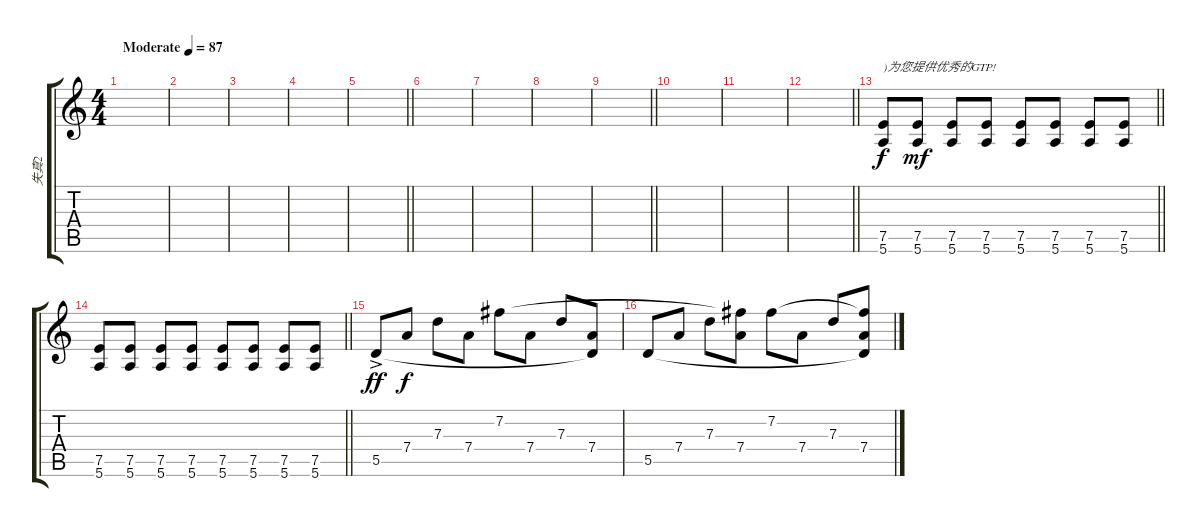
\track ("失真2" "失真2") {instrument overdrivenguitar}
\staff {score tabs}
\tuning (E4 B3 G3 D3 A2 E2) {hide}
\ts (4 4)
\tempo (87 "Moderate")
\clef g2
\ks c
|
|
|
|
\barLineRight lightlight
|
\section ("" "")
|
|
|
\barLineRight lightlight
|
|
|
\barLineRight lightlight
|
\section ("" "")
\barLineRight lightlight
(7.5 5.6).8{txt ")为您提供优秀的GTP!"} (7.5 5.6).8{dy mf} (7.5 5.6).8 (7.5 5.6).8 (7.5 5.6).8 (7.5 5.6).8 (7.5 5.6).8 (7.5 5.6).8 |
\barLineRight lightlight
(7.5 5.6).8 (7.5 5.6).8 (7.5 5.6).8 (7.5 5.6).8 (7.5 5.6).8 (7.5 5.6).8 (7.5 5.6).8 (7.5 5.6).8 |
\section ("" "")
5.5{ac}.8{dy ff} 7.4.8{dy f} 7.3.8 7.4.8 7.2.8 7.4.8 7.3.8 (7.4 5.5{t}).8 |
5.5.8 7.4.8 7.3.8 (7.2{t} 7.4).8 7.2.8 7.4.8 7.3.8 (7.2{t} 7.4 5.5{t}).8
